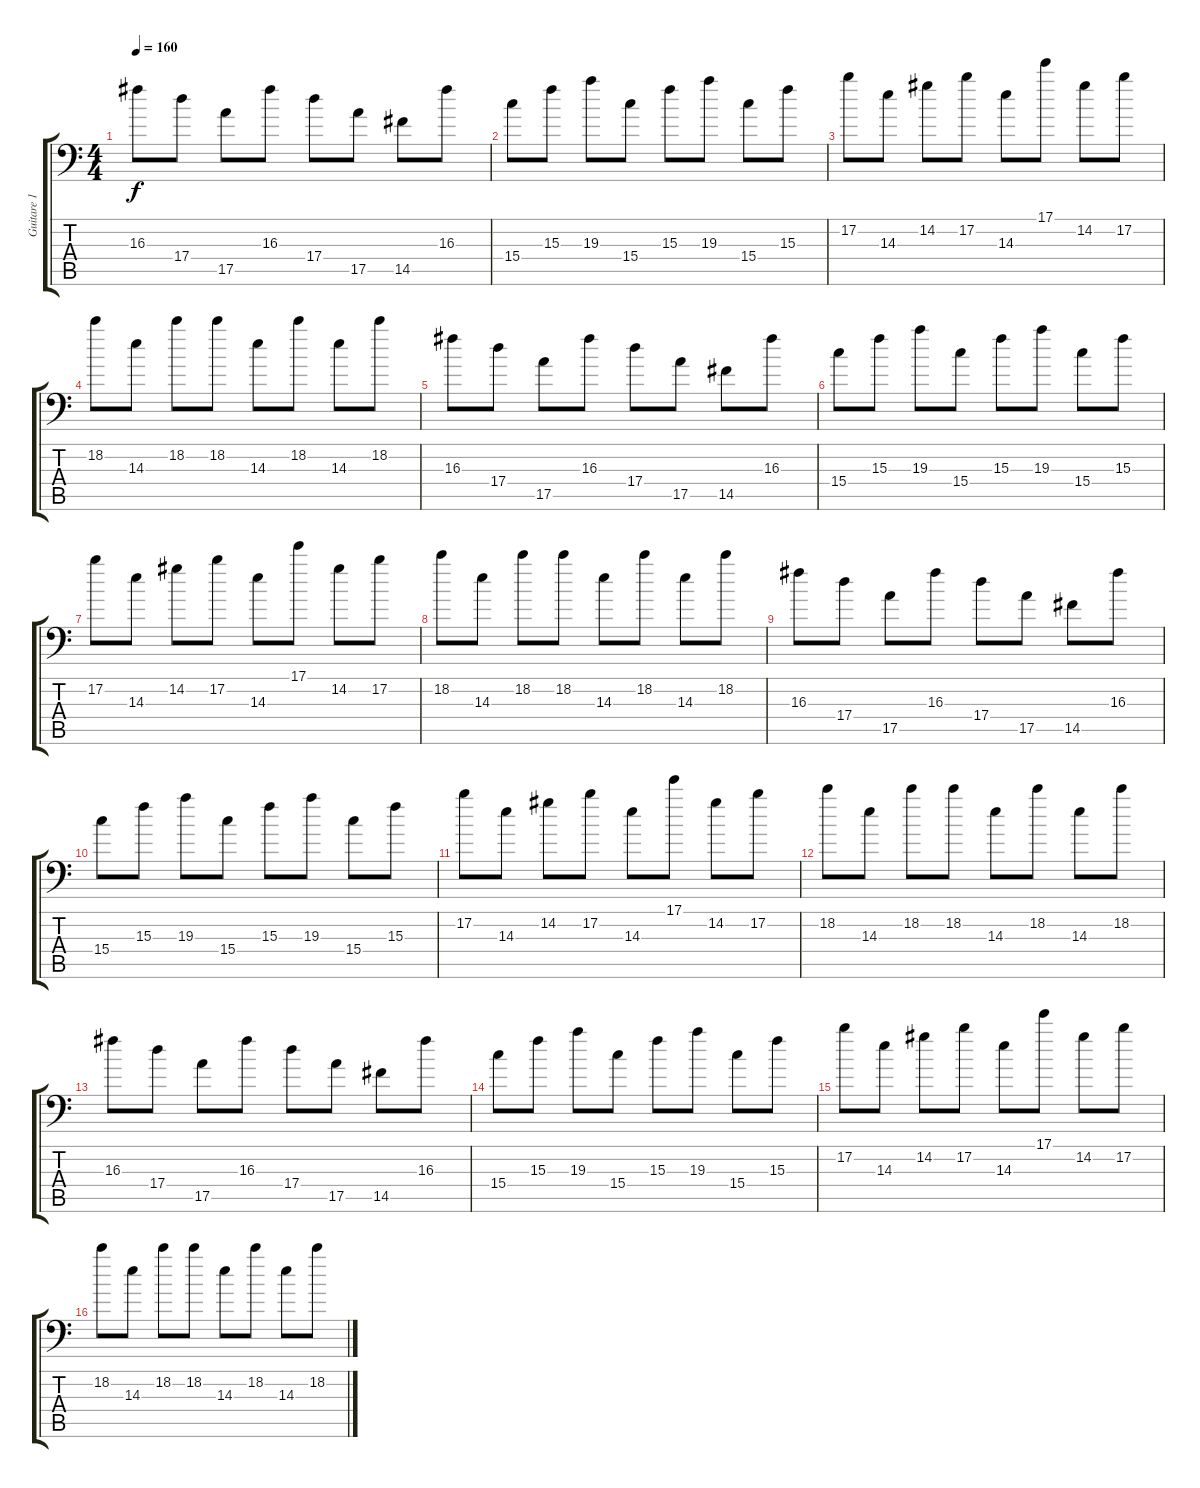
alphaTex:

\track ("Guitare 1" "Guitare 1") {instrument distortionguitar}
\staff {score tabs}
\tuning (B3 Gb3 D3 A2 E2 A1) {hide}
\ts (4 4)
\tempo 160
\clef f4
\ks c
16.3.8{dy f} 17.4.8 17.5.8 16.3.8 17.4.8 17.5.8 14.5.8 16.3.8 |
15.4.8 15.3.8 19.3.8 15.4.8 15.3.8 19.3.8 15.4.8 15.3.8 |
17.2.8 14.3.8 14.2.8 17.2.8 14.3.8 17.1.8 14.2.8 17.2.8 |
18.2.8 14.3.8 18.2.8 18.2.8 14.3.8 18.2.8 14.3.8 18.2.8 |
16.3.8 17.4.8 17.5.8 16.3.8 17.4.8 17.5.8 14.5.8 16.3.8 |
15.4.8 15.3.8 19.3.8 15.4.8 15.3.8 19.3.8 15.4.8 15.3.8 |
17.2.8 14.3.8 14.2.8 17.2.8 14.3.8 17.1.8 14.2.8 17.2.8 |
18.2.8 14.3.8 18.2.8 18.2.8 14.3.8 18.2.8 14.3.8 18.2.8 |
16.3.8 17.4.8 17.5.8 16.3.8 17.4.8 17.5.8 14.5.8 16.3.8 |
15.4.8 15.3.8 19.3.8 15.4.8 15.3.8 19.3.8 15.4.8 15.3.8 |
17.2.8 14.3.8 14.2.8 17.2.8 14.3.8 17.1.8 14.2.8 17.2.8 |
18.2.8 14.3.8 18.2.8 18.2.8 14.3.8 18.2.8 14.3.8 18.2.8 |
16.3.8 17.4.8 17.5.8 16.3.8 17.4.8 17.5.8 14.5.8 16.3.8 |
15.4.8 15.3.8 19.3.8 15.4.8 15.3.8 19.3.8 15.4.8 15.3.8 |
17.2.8 14.3.8 14.2.8 17.2.8 14.3.8 17.1.8 14.2.8 17.2.8 |
18.2.8 14.3.8 18.2.8 18.2.8 14.3.8 18.2.8 14.3.8 18.2.8
